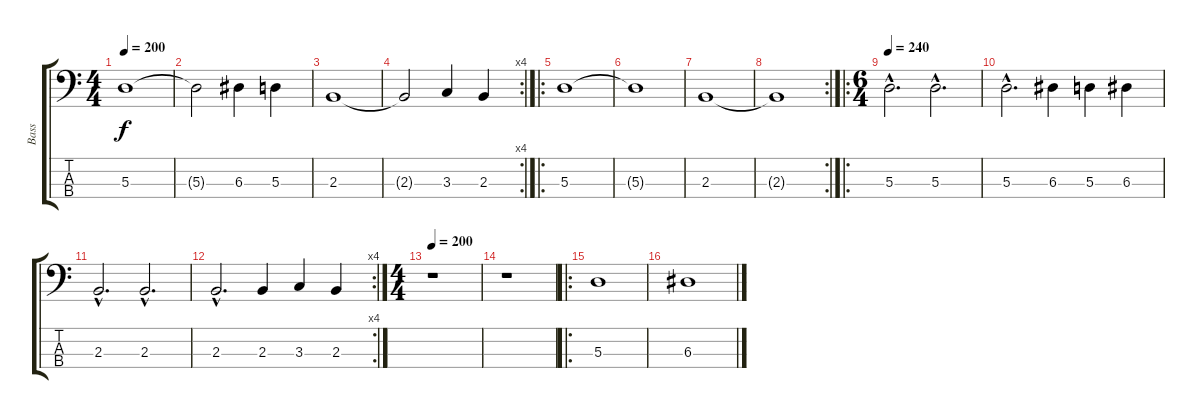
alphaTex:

\track ("Bass" "Bass") {instrument electricbassfinger}
\staff {score tabs}
\tuning (G2 D2 A1 E1) {hide}
\ts (4 4)
\tempo 200
\tempo 168
\tempo 200
\clef f4
\ks c
5.3.1{dy f instrument electricbassfinger} |
5.3{t}.2 6.3.4 5.3.4 |
2.3.1 |
\rc 4
2.3{t}.2 3.3.4 2.3.4 |
\ro
5.3.1 |
5.3{t}.1 |
2.3.1 |
\rc 2
2.3{t}.1 |
\ro
\ts (6 4)
\tempo 240
5.3{hac}.2{d} 5.3{hac}.2{d} |
5.3{hac}.2{d} 6.3.4 5.3.4 6.3.4 |
2.3{hac}.2{d} 2.3{hac}.2{d} |
\rc 4
2.3{hac}.2{d} 2.3.4 3.3.4 2.3.4 |
\ts (4 4)
\tempo 200
r.1 |
r.1 |
\ro
5.3.1 |
6.3.1
